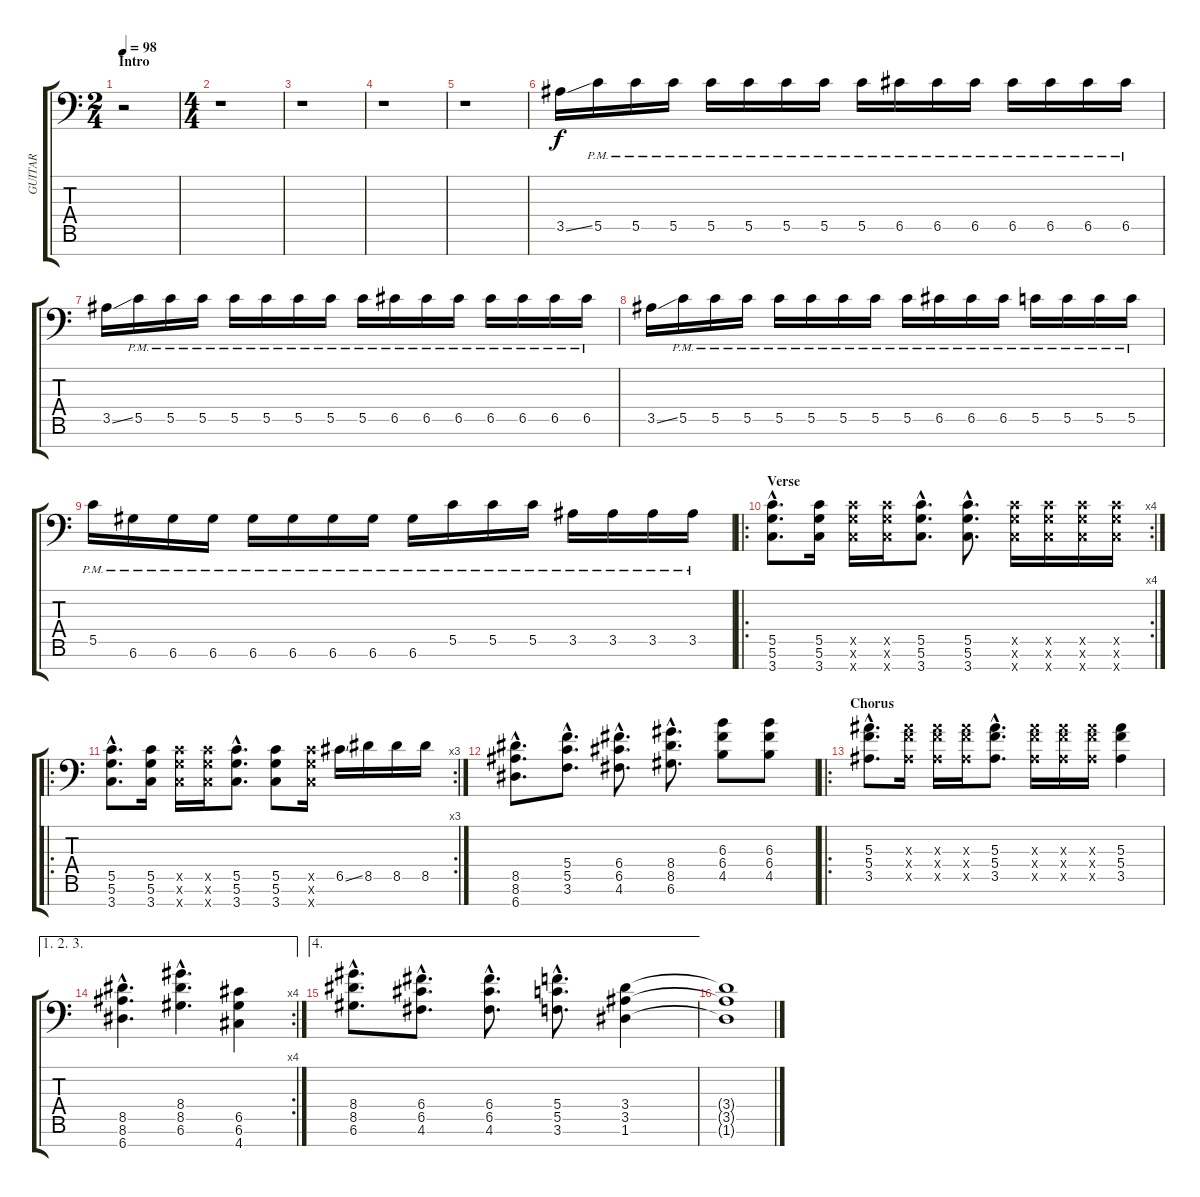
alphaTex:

\track ("GUITAR" "GUITAR") {instrument distortionguitar}
\staff {score tabs}
\tuning (D4 A3 F3 C3 G2 D2 A1) {hide}
\ts (2 4)
\section ("" "Intro")
\tempo 98
\clef f4
\ks c
r.2{dy f instrument distortionguitar} |
\ts (4 4)
r.1 |
r.1 |
r.1 |
r.1 |
3.5{ss}.16 5.5{pm}.16 5.5{pm}.16 5.5{pm}.16 5.5{pm}.16 5.5{pm}.16 5.5{pm}.16 5.5{pm}.16 5.5{pm}.16 6.5{pm}.16 6.5{pm}.16 6.5{pm}.16 6.5{pm}.16 6.5{pm}.16 6.5{pm}.16 6.5{pm}.16 |
3.5{ss}.16 5.5{pm}.16 5.5{pm}.16 5.5{pm}.16 5.5{pm}.16 5.5{pm}.16 5.5{pm}.16 5.5{pm}.16 5.5{pm}.16 6.5{pm}.16 6.5{pm}.16 6.5{pm}.16 6.5{pm}.16 6.5{pm}.16 6.5{pm}.16 6.5{pm}.16 |
3.5{ss}.16 5.5{pm}.16 5.5{pm}.16 5.5{pm}.16 5.5{pm}.16 5.5{pm}.16 5.5{pm}.16 5.5{pm}.16 5.5{pm}.16 6.5{pm}.16 6.5{pm}.16 6.5{pm}.16 5.5{pm}.16 5.5{pm}.16 5.5{pm}.16 5.5{pm}.16 |
5.5{pm}.16 6.6{pm}.16 6.6{pm}.16 6.6{pm}.16 6.6{pm}.16 6.6{pm}.16 6.6{pm}.16 6.6{pm}.16 6.6{pm}.16 5.5{pm}.16 5.5{pm}.16 5.5{pm}.16 3.5{pm}.16 3.5{pm}.16 3.5{pm}.16 3.5{pm}.16 |
\ro
\rc 4
\section ("" "Verse")
(5.5{hac} 5.6{hac} 3.7{hac}).8{d} (5.5 5.6 3.7).16 (5.5{x} 5.6{x} 3.7{x}).16 (5.5{x} 5.6{x} 3.7{x}).16 (5.5{hac} 5.6{hac} 3.7{hac}).8{d} (5.5{hac} 5.6{hac} 3.7{hac}).8{d} (5.5{x} 5.6{x} 3.7{x}).16 (5.5{x} 5.6{x} 3.7{x}).16 (5.5{x} 5.6{x} 3.7{x}).16 (5.5{x} 5.6{x} 3.7{x}).16 |
\ro
\rc 3
(5.5{hac} 5.6{hac} 3.7{hac}).8{d} (5.5 5.6 3.7).16 (5.5{x} 5.6{x} 3.7{x}).16 (5.5{x} 5.6{x} 3.7{x}).16 (5.5{hac} 5.6{hac} 3.7{hac}).8{d} (5.5 5.6 3.7).8 (5.5{x} 5.6{x} 3.7{x}).16 6.5{ss}.16 8.5.16 8.5.16 8.5.16 |
(8.5{hac} 8.6{hac} 6.7{hac}).8{d} (5.4{hac} 5.5{hac} 3.6{hac}).8{d} (6.4{hac} 6.5{hac} 4.6{hac}).8{d} (8.4{hac} 8.5{hac} 6.6{hac}).8{d} (6.3 6.4 4.5).8 (6.3 6.4 4.5).8 |
\ro
\section ("" "Chorus")
(5.3{hac} 5.4{hac} 3.5{hac}).8{d} (5.3{x} 5.4{x} 3.5{x}).16 (5.3{x} 5.4{x} 3.5{x}).16 (5.3{x} 5.4{x} 3.5{x}).16 (5.3{hac} 5.4{hac} 3.5{hac}).8{d} (5.3{x} 5.4{x} 3.5{x}).16 (5.3{x} 5.4{x} 3.5{x}).16 (5.3{x} 5.4{x} 3.5{x}).16 (5.3 5.4 3.5).4 |
\ae (1 2 3)
\rc 4
(8.5{hac} 8.6{hac} 6.7{hac}).4{d} (8.4{hac} 8.5{hac} 6.6{hac}).4{d} (6.5 6.6 4.7).4 |
\ae 4
(8.4{hac} 8.5{hac} 6.6{hac}).8{d} (6.4{hac} 6.5{hac} 4.6{hac}).8{d} (6.4{hac} 6.5{hac} 4.6{hac}).8{d} (5.4{hac} 5.5{hac} 3.6{hac}).8{d} (3.4 3.5 1.6).4 |
(3.4{t} 3.5{t} 1.6{t}).1
